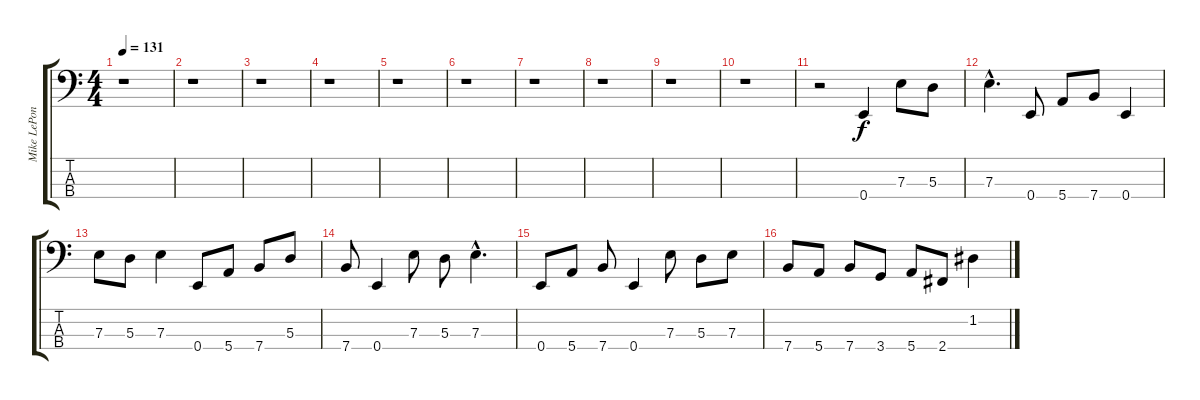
\track ("Mike LePond (Bass)" "Mike LePon") {instrument electricbassfinger}
\staff {score tabs}
\tuning (G2 D2 A1 E1) {hide}
\ts (4 4)
\tempo 131
\clef f4
\ks c
r.1{dy f instrument electricbassfinger} |
r.1 |
r.1 |
r.1 |
r.1 |
r.1 |
r.1 |
r.1 |
r.1 |
r.1 |
r.2 0.4.4 7.3.8 5.3.8 |
7.3{hac}.4{d} 0.4.8 5.4.8 7.4.8 0.4.4 |
7.3.8 5.3.8 7.3.4 0.4.8 5.4.8 7.4.8 5.3.8 |
7.4.8 0.4.4 7.3.8 5.3.8 7.3{hac}.4{d} |
0.4.8 5.4.8 7.4.8 0.4.4 7.3.8 5.3.8 7.3.8 |
7.4.8 5.4.8 7.4.8 3.4.8 5.4.8 2.4.8 1.2.4
